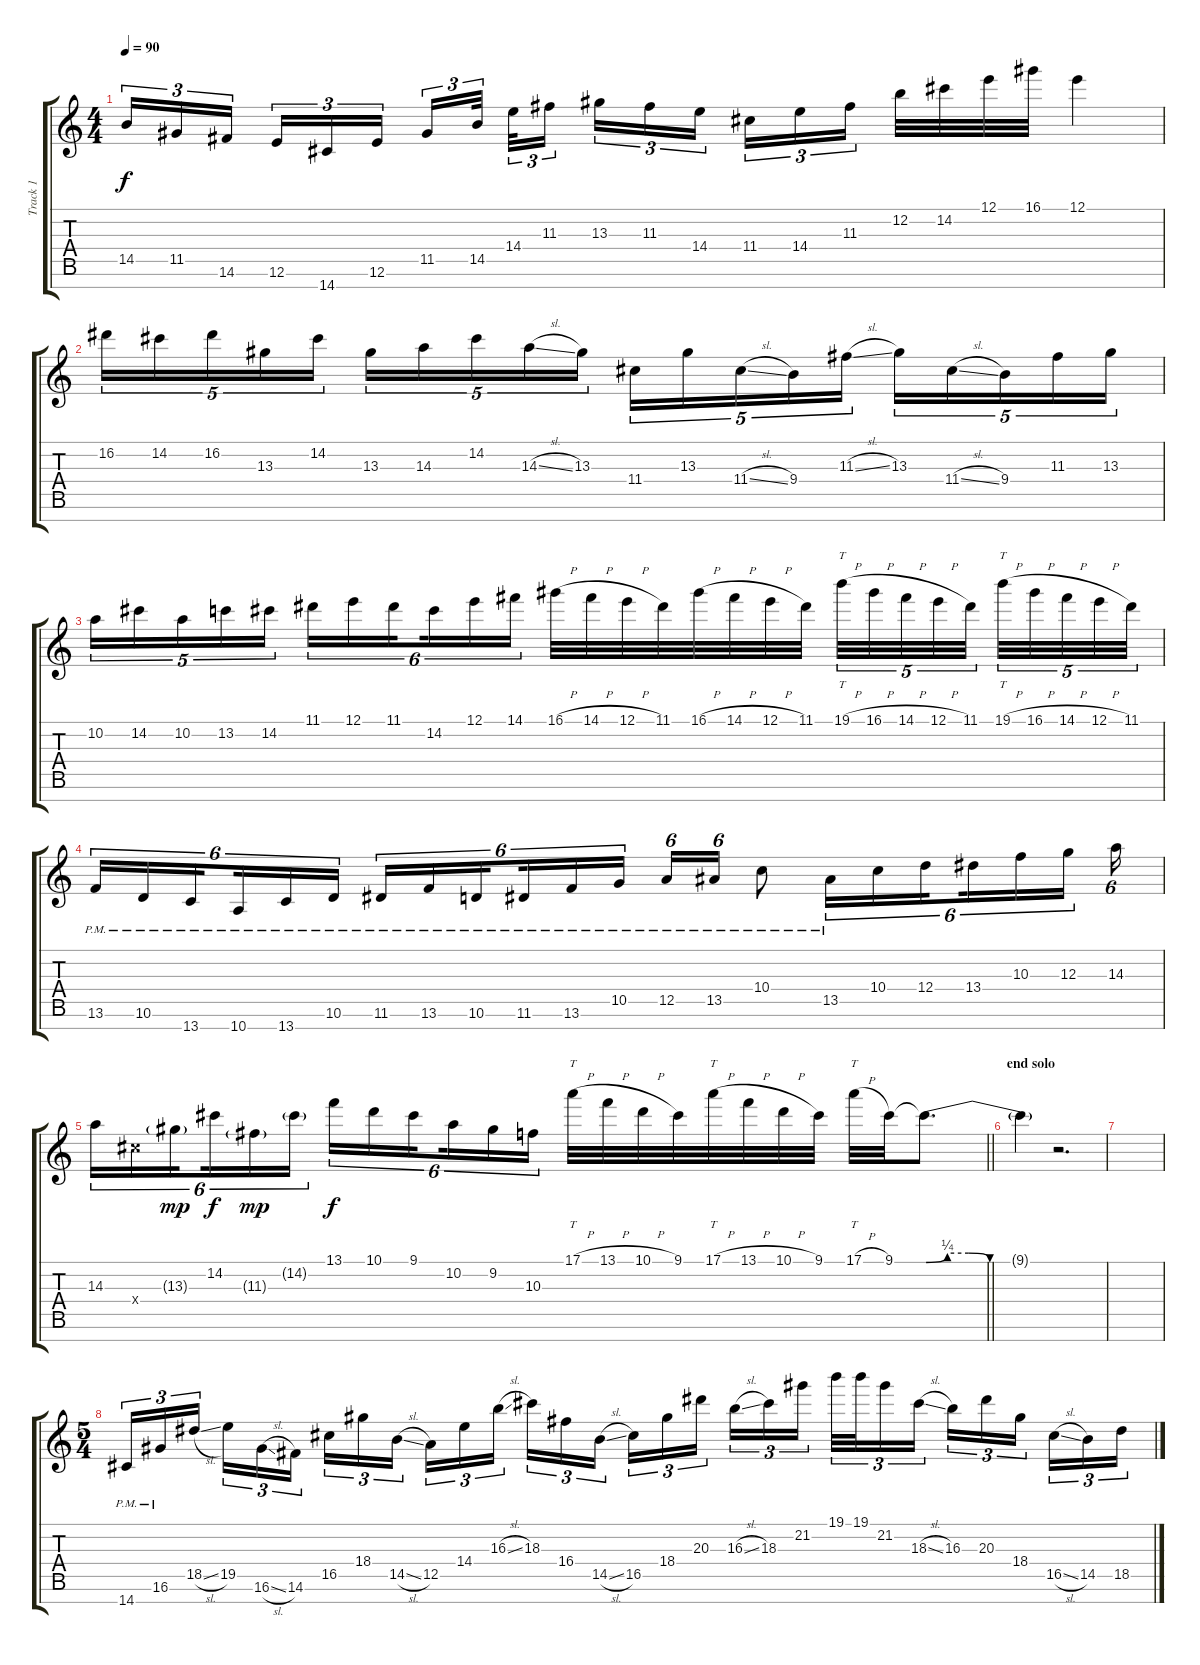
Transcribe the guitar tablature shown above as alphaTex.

\track ("Track 1" "Track 1") {instrument overdrivenguitar}
\staff {score tabs}
\tuning (E4 B3 G3 D3 A2 E2 B1) {hide}
\ts (4 4)
\tempo 90
\clef g2
\ks c
14.5.16{tu (3 2) dy f} 11.5.16{tu (3 2)} 14.6.16{tu (3 2) beam splitsecondary} 12.6.16{tu (3 2)} 14.7.16{tu (3 2)} 12.6.16{tu (3 2)} 11.5.16{tu (3 2)} 14.5.32{tu (3 2) beam splitsecondary} 14.4.32{tu (3 2)} 11.3.16{tu (3 2) beam splitsecondary} 13.3.16{tu (3 2)} 11.3.16{tu (3 2)} 14.4.16{tu (3 2)} 11.4.16{tu (3 2)} 14.4.16{tu (3 2)} 11.3.16{tu (3 2) beam splitsecondary} 12.2.32 14.2.32 12.1.32 16.1.32 12.1.4 |
16.2.16{tu (5 4)} 14.2.16{tu (5 4)} 16.2.16{tu (5 4)} 13.3.16{tu (5 4)} 14.2.16{tu (5 4)} 13.3.16{tu (5 4)} 14.3.16{tu (5 4)} 14.2.16{tu (5 4)} 14.3{sl}.16{tu (5 4)} 13.3.16{tu (5 4)} 11.4.16{tu (5 4)} 13.3.16{tu (5 4)} 11.4{sl}.16{tu (5 4)} 9.4.16{tu (5 4)} 11.3{sl}.16{tu (5 4)} 13.3.16{tu (5 4)} 11.4{sl}.16{tu (5 4)} 9.4.16{tu (5 4)} 11.3.16{tu (5 4)} 13.3.16{tu (5 4)} |
10.2.16{tu (5 4)} 14.2.16{tu (5 4)} 10.2.16{tu (5 4)} 13.2.16{tu (5 4)} 14.2.16{tu (5 4)} 11.1.16{tu (6 4)} 12.1.16{tu (6 4)} 11.1.16{tu (6 4) beam splitsecondary} 14.2.16{tu (6 4)} 12.1.16{tu (6 4)} 14.1.16{tu (6 4)} 16.1{h}.32 14.1{h}.32 12.1{h}.32 11.1.32 16.1{h}.32 14.1{h}.32 12.1{h}.32 11.1.32 19.1{h}.32{tt tu (5 4)} 16.1{h}.32{tu (5 4)} 14.1{h}.32{tu (5 4)} 12.1{h}.32{tu (5 4)} 11.1.32{tu (5 4) beam splitsecondary} 19.1{h}.32{tt tu (5 4)} 16.1{h}.32{tu (5 4)} 14.1{h}.32{tu (5 4)} 12.1{h}.32{tu (5 4)} 11.1.32{tu (5 4)} |
13.6{pm}.16{tu (6 4)} 10.6{pm}.16{tu (6 4)} 13.7{pm}.16{tu (6 4) beam splitsecondary} 10.7{pm}.16{tu (6 4)} 13.7{pm}.16{tu (6 4)} 10.6{pm}.16{tu (6 4)} 11.6{pm}.16{tu (6 4)} 13.6{pm}.16{tu (6 4)} 10.6{pm}.16{tu (6 4) beam splitsecondary} 11.6{pm}.16{tu (6 4)} 13.6{pm}.16{tu (6 4)} 10.5{pm}.16{tu (6 4)} 12.5{pm}.16{tu (6 4)} 13.5{pm}.16{tu (6 4)} 10.4{pm}.8 13.5{pm}.16{tu (6 4)} 10.4.16{tu (6 4)} 12.4.16{tu (6 4) beam splitsecondary} 13.4.16{tu (6 4)} 10.3.16{tu (6 4)} 12.3.16{tu (6 4) beam splitsecondary} 14.3.16{tu (6 4)} |
\barLineRight lightlight
14.3.16{tu (6 4)} 11.4{x}.16{tu (6 4)} 13.3{g}.16{tu (6 4) dy mp beam splitsecondary} 14.2.16{tu (6 4) dy f} 11.3{g}.16{tu (6 4) dy mp} 14.2{g}.16{tu (6 4)} 13.1.16{tu (6 4) dy f} 10.1.16{tu (6 4)} 9.1.16{tu (6 4) beam splitsecondary} 10.2.16{tu (6 4)} 9.2.16{tu (6 4)} 10.3.16{tu (6 4)} 17.1{h}.32{tt} 13.1{h}.32 10.1{h}.32 9.1.32 17.1{h}.32{tt} 13.1{h}.32 10.1{h}.32 9.1.32 17.1{h}.32{tt} 9.1.32 9.1{be (custom 0 0 10 1 20 1 30 0 60 0) t}.8{d} |
\section ("" "end solo")
9.1{t}.4{volume 0} r.2{d} |
|
\ts (5 4)
14.7{pm}.16{tu (3 2) volume 12} 16.6{pm}.16{tu (3 2)} 18.5{sl}.16{tu (3 2) beam splitsecondary} 19.5.16{tu (3 2)} 16.6{sl}.16{tu (3 2)} 14.6.16{tu (3 2)} 16.5.16{tu (3 2)} 18.4.16{tu (3 2)} 14.5{sl}.16{tu (3 2) beam splitsecondary} 12.5.16{tu (3 2)} 14.4.16{tu (3 2)} 16.3{sl}.16{tu (3 2)} 18.3.16{tu (3 2)} 16.4.16{tu (3 2)} 14.5{sl}.16{tu (3 2) beam splitsecondary} 16.5.16{tu (3 2)} 18.4.16{tu (3 2)} 20.3.16{tu (3 2)} 16.3{sl}.16{tu (3 2)} 18.3.16{tu (3 2)} 21.2.16{tu (3 2) beam splitsecondary} 19.1.32{tu (3 2)} 19.1.32{tu (3 2)} 21.2.16{tu (3 2)} 18.3{sl}.16{tu (3 2)} 16.3.16{tu (3 2)} 20.3.16{tu (3 2)} 18.4.16{tu (3 2) beam splitsecondary} 16.5{sl}.16{tu (3 2)} 14.5.16{tu (3 2)} 18.5.16{tu (3 2)}
